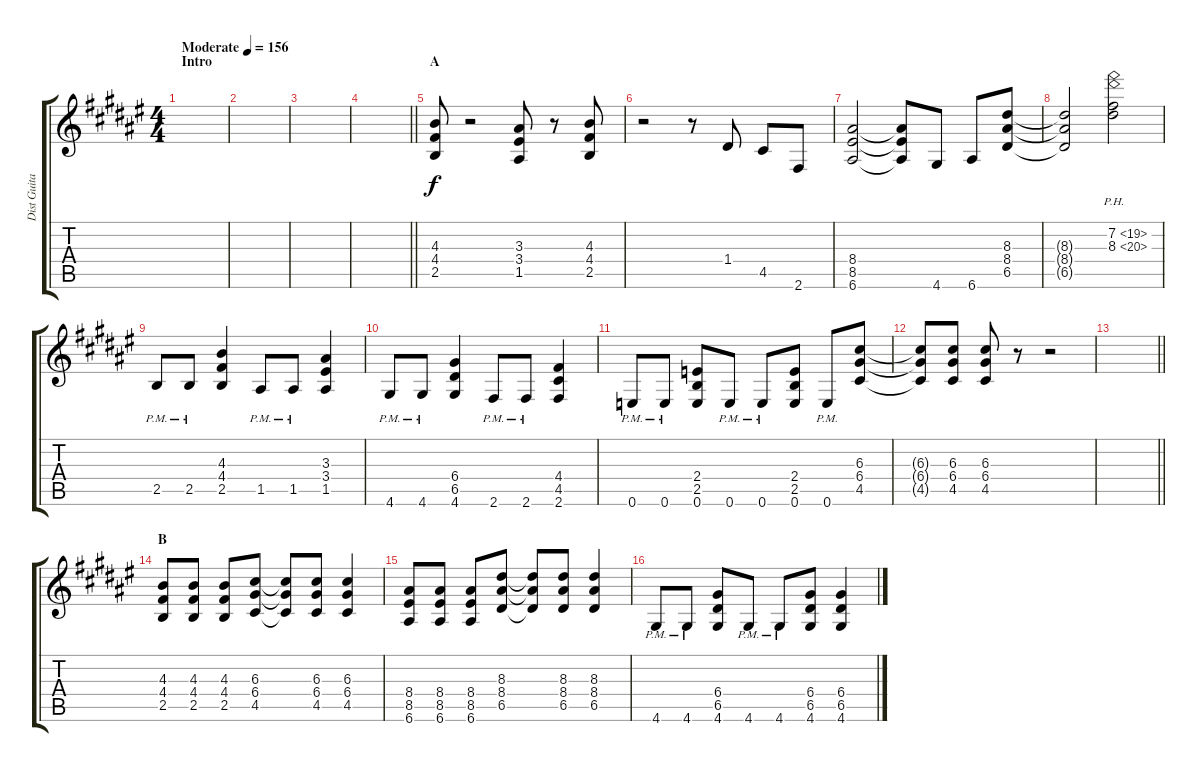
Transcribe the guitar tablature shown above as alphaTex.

\track ("Dist Guitar" "Dist Guita") {instrument distortionguitar}
\staff {score tabs}
\tuning (E4 B3 G3 D3 A2 E2) {hide}
\ts (4 4)
\section ("" "Intro")
\tempo (156 "Moderate")
\clef g2
\ks f#
|
|
|
\barLineRight lightlight
|
\section ("" "A")
(4.3 4.4 2.5).8 r.2 (3.3 3.4 1.5).8 r.8 (4.3 4.4 2.5).8 |
r.2 r.8 1.4.8 4.5.8 2.6.8 |
(8.4 8.5 6.6).2 (8.4{t} 8.5{t} 6.6{t}).8 4.6.8 6.6.8 (8.3 8.4 6.5).8 |
(8.3{t} 8.4{t} 6.5{t}).2 (7.2{ph 12} 8.3{ph 12}).2 |
2.5{pm}.8 2.5{pm}.8 (4.3 4.4 2.5).4 1.5{pm}.8 1.5{pm}.8 (3.3 3.4 1.5).4 |
4.6{pm}.8 4.6{pm}.8 (6.4 6.5 4.6).4 2.6{pm}.8 2.6{pm}.8 (4.4 4.5 2.6).4 |
0.6{pm}.8 0.6{pm}.8 (2.4 2.5 0.6).8 0.6{pm}.8 0.6{pm}.8 (2.4 2.5 0.6).8 0.6{pm}.8 (6.3 6.4 4.5).8 |
(6.3{t} 6.4{t} 4.5{t}).8 (6.3 6.4 4.5).8 (6.3 6.4 4.5).8 r.8 r.2 |
\barLineRight lightlight
|
\section ("" "B")
(4.3 4.4 2.5).8 (4.3 4.4 2.5).8 (4.3 4.4 2.5).8 (6.3 6.4 4.5).8 (6.3{t} 6.4{t} 4.5{t}).8 (6.3 6.4 4.5).8 (6.3 6.4 4.5).4 |
(8.4 8.5 6.6).8 (8.4 8.5 6.6).8 (8.4 8.5 6.6).8 (8.3 8.4 6.5).8 (8.3{t} 8.4{t} 6.5{t}).8 (8.3 8.4 6.5).8 (8.3 8.4 6.5).4 |
4.6{pm}.8 4.6{pm}.8 (6.4 6.5 4.6).8 4.6{pm}.8 4.6{pm}.8 (6.4 6.5 4.6).8 (6.4 6.5 4.6).4
